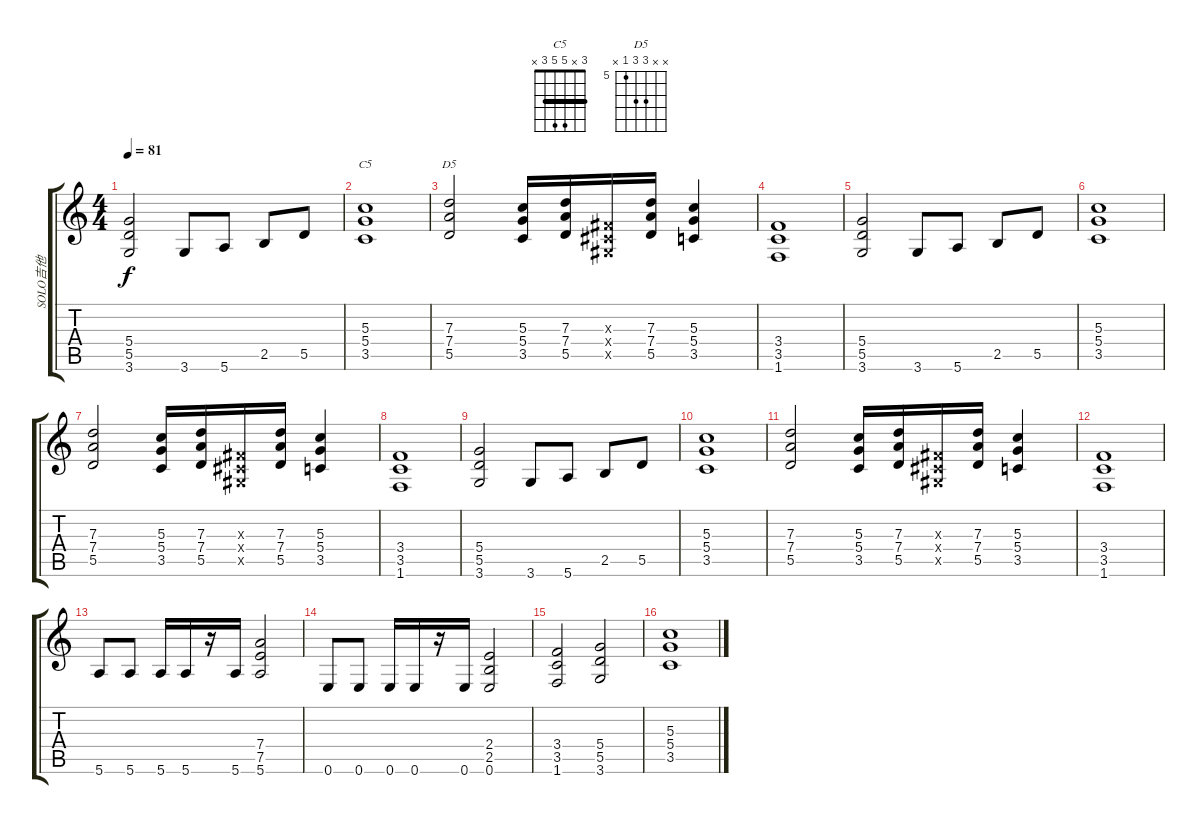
\track ("SOLO吉他" "SOLO吉他") {instrument overdrivenguitar}
\staff {score tabs}
\tuning (E4 B3 G3 D3 A2 E2) {hide}
\chord ("C5" 3 x 5 5 3 x) {barre 3}
\chord ("D5" x x 7 7 5 x) {firstfret 5}
\ts (4 4)
\tempo 81
\clef g2
\ks c
(5.4 5.5 3.6).2{dy f} 3.6.8 5.6.8 2.5.8 5.5.8 |
(5.3 5.4 3.5).1{ch "C5"} |
(7.3 7.4 5.5).2{ch "D5"} (5.3 5.4 3.5).16 (7.3 7.4 5.5).16 (-1.3{x} -1.4{x} -1.5{x}).16 (7.3 7.4 5.5).16 (5.3 5.4 3.5).4 |
(3.4 3.5 1.6).1 |
(5.4 5.5 3.6).2 3.6.8 5.6.8 2.5.8 5.5.8 |
(5.3 5.4 3.5).1 |
(7.3 7.4 5.5).2 (5.3 5.4 3.5).16 (7.3 7.4 5.5).16 (-1.3{x} -1.4{x} -1.5{x}).16 (7.3 7.4 5.5).16 (5.3 5.4 3.5).4 |
(3.4 3.5 1.6).1 |
(5.4 5.5 3.6).2 3.6.8 5.6.8 2.5.8 5.5.8 |
(5.3 5.4 3.5).1 |
(7.3 7.4 5.5).2 (5.3 5.4 3.5).16 (7.3 7.4 5.5).16 (-1.3{x} -1.4{x} -1.5{x}).16 (7.3 7.4 5.5).16 (5.3 5.4 3.5).4 |
(3.4 3.5 1.6).1 |
5.6.8 5.6.8 5.6.16 5.6.16 r.16 5.6.16 (7.4 7.5 5.6).2 |
0.6.8 0.6.8 0.6.16 0.6.16 r.16 0.6.16 (2.4 2.5 0.6).2 |
(3.4 3.5 1.6).2 (5.4 5.5 3.6).2 |
(5.3 5.4 3.5).1
